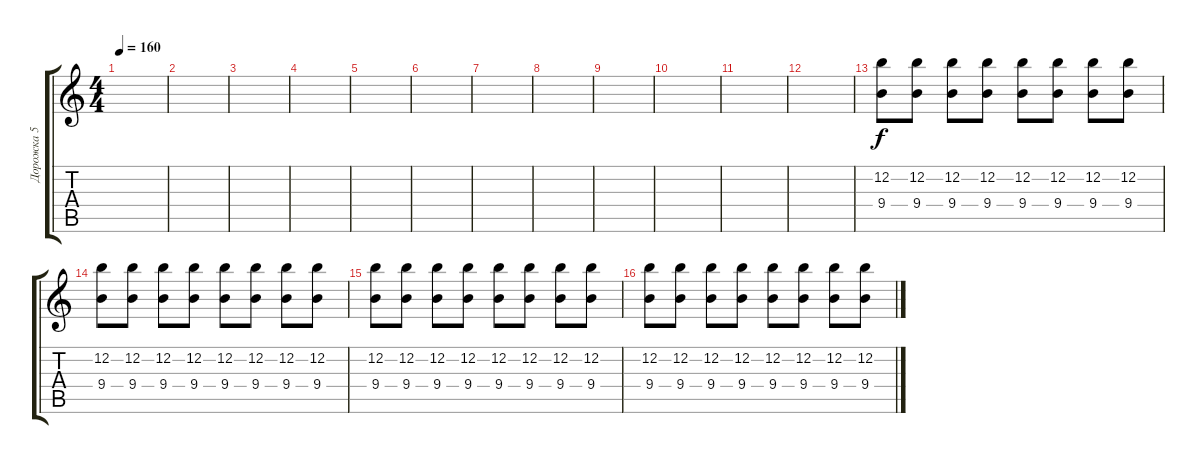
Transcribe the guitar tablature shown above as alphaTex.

\track ("Дорожка 5" "Дорожка 5") {instrument overdrivenguitar}
\staff {score tabs}
\tuning (E4 B3 G3 D3 A2 B1) {hide}
\ts (4 4)
\tempo 160
\clef g2
\ks c
|
|
|
|
|
|
|
|
|
|
|
|
(12.2 9.4).8 (12.2 9.4).8 (12.2 9.4).8 (12.2 9.4).8 (12.2 9.4).8 (12.2 9.4).8 (12.2 9.4).8 (12.2 9.4).8 |
(12.2 9.4).8 (12.2 9.4).8 (12.2 9.4).8 (12.2 9.4).8 (12.2 9.4).8 (12.2 9.4).8 (12.2 9.4).8 (12.2 9.4).8 |
(12.2 9.4).8 (12.2 9.4).8 (12.2 9.4).8 (12.2 9.4).8 (12.2 9.4).8 (12.2 9.4).8 (12.2 9.4).8 (12.2 9.4).8 |
(12.2 9.4).8 (12.2 9.4).8 (12.2 9.4).8 (12.2 9.4).8 (12.2 9.4).8 (12.2 9.4).8 (12.2 9.4).8 (12.2 9.4).8
